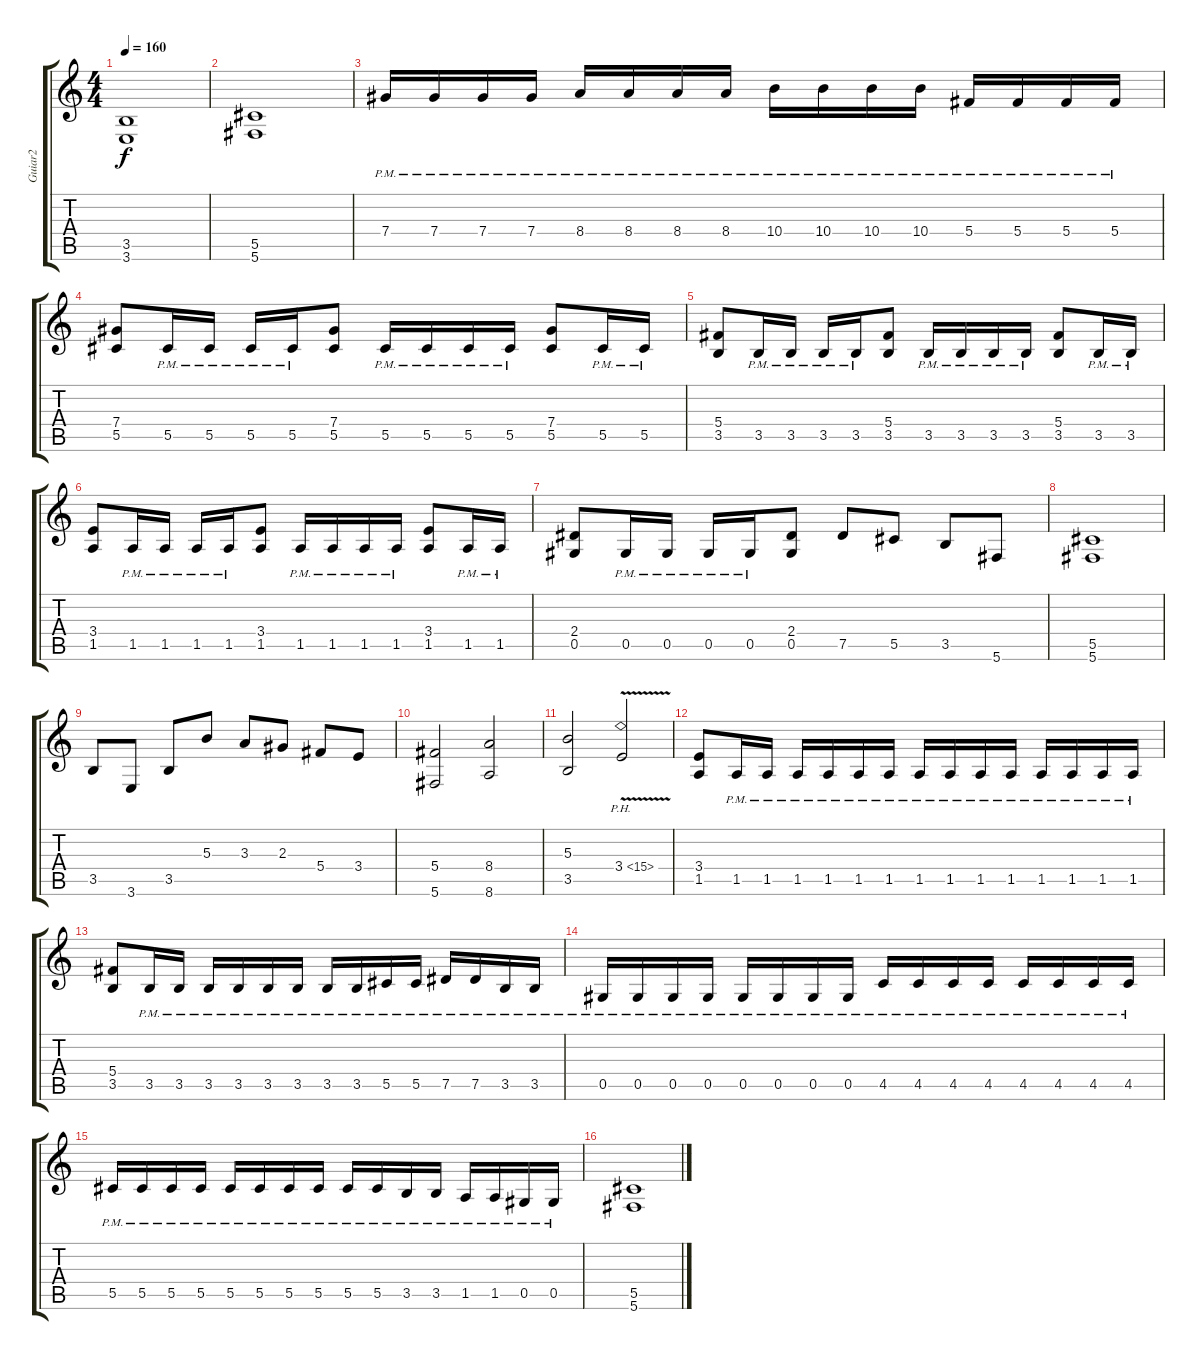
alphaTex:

\track ("Guiar2" "Guiar2") {instrument distortionguitar}
\staff {score tabs}
\tuning (Eb4 Bb3 Gb3 Db3 Ab2 Db2) {hide}
\ts (4 4)
\tempo 160
\clef g2
\ks c
(3.5 3.6).1{dy f} |
(5.5 5.6).1 |
7.4{pm}.16 7.4{pm}.16 7.4{pm}.16 7.4{pm}.16 8.4{pm}.16 8.4{pm}.16 8.4{pm}.16 8.4{pm}.16 10.4{pm}.16 10.4{pm}.16 10.4{pm}.16 10.4{pm}.16 5.4{pm}.16 5.4{pm}.16 5.4{pm}.16 5.4{pm}.16 |
(7.4 5.5).8 5.5{pm}.16 5.5{pm}.16 5.5{pm}.16 5.5{pm}.16 (7.4 5.5).8 5.5{pm}.16 5.5{pm}.16 5.5{pm}.16 5.5{pm}.16 (7.4 5.5).8 5.5{pm}.16 5.5{pm}.16 |
(5.4 3.5).8 3.5{pm}.16 3.5{pm}.16 3.5{pm}.16 3.5{pm}.16 (5.4 3.5).8 3.5{pm}.16 3.5{pm}.16 3.5{pm}.16 3.5{pm}.16 (5.4 3.5).8 3.5{pm}.16 3.5{pm}.16 |
(3.4 1.5).8 1.5{pm}.16 1.5{pm}.16 1.5{pm}.16 1.5{pm}.16 (3.4 1.5).8 1.5{pm}.16 1.5{pm}.16 1.5{pm}.16 1.5{pm}.16 (3.4 1.5).8 1.5{pm}.16 1.5{pm}.16 |
(2.4 0.5).8 0.5{pm}.16 0.5{pm}.16 0.5{pm}.16 0.5{pm}.16 (2.4 0.5).8 7.5.8 5.5.8 3.5.8 5.6.8 |
(5.5 5.6).1 |
3.5.8 3.6.8 3.5.8 5.3.8 3.3.8 2.3.8 5.4.8 3.4.8 |
(5.4 5.6).2 (8.4 8.6).2 |
(5.3 3.5).2 3.4{ph 12 v}.2 |
(3.4 1.5).8 1.5{pm}.16 1.5{pm}.16 1.5{pm}.16 1.5{pm}.16 1.5{pm}.16 1.5{pm}.16 1.5{pm}.16 1.5{pm}.16 1.5{pm}.16 1.5{pm}.16 1.5{pm}.16 1.5{pm}.16 1.5{pm}.16 1.5{pm}.16 |
(5.4 3.5).8 3.5{pm}.16 3.5{pm}.16 3.5{pm}.16 3.5{pm}.16 3.5{pm}.16 3.5{pm}.16 3.5{pm}.16 3.5{pm}.16 5.5{pm}.16 5.5{pm}.16 7.5{pm}.16 7.5{pm}.16 3.5{pm}.16 3.5{pm}.16 |
0.5{pm}.16 0.5{pm}.16 0.5{pm}.16 0.5{pm}.16 0.5{pm}.16 0.5{pm}.16 0.5{pm}.16 0.5{pm}.16 4.5{pm}.16 4.5{pm}.16 4.5{pm}.16 4.5{pm}.16 4.5{pm}.16 4.5{pm}.16 4.5{pm}.16 4.5{pm}.16 |
5.5{pm}.16 5.5{pm}.16 5.5{pm}.16 5.5{pm}.16 5.5{pm}.16 5.5{pm}.16 5.5{pm}.16 5.5{pm}.16 5.5{pm}.16 5.5{pm}.16 3.5{pm}.16 3.5{pm}.16 1.5{pm}.16 1.5{pm}.16 0.5{pm}.16 0.5{pm}.16 |
(5.5 5.6).1
